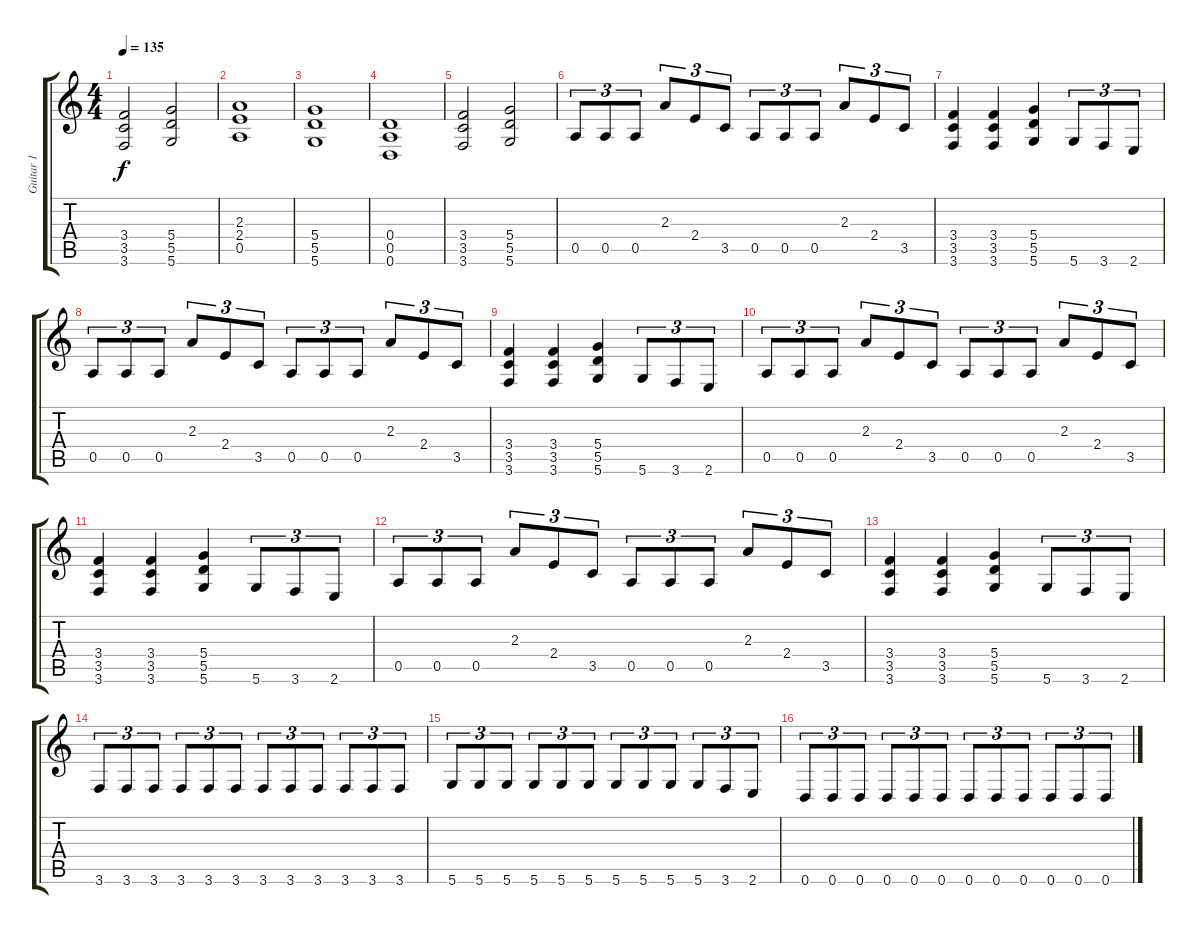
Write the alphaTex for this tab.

\track ("Guitar 1" "Guitar 1") {instrument distortionguitar}
\staff {score tabs}
\tuning (E4 B3 G3 D3 A2 D2) {hide}
\ts (4 4)
\tempo 135
\clef g2
\ks c
(3.4 3.5 3.6).2{dy f} (5.4 5.5 5.6).2 |
(2.3 2.4 0.5).1 |
(5.4 5.5 5.6).1 |
(0.4 0.5 0.6).1 |
(3.4 3.5 3.6).2 (5.4 5.5 5.6).2 |
0.5.8{tu (3 2) volume 16} 0.5.8{tu (3 2)} 0.5.8{tu (3 2)} 2.3.8{tu (3 2)} 2.4.8{tu (3 2)} 3.5.8{tu (3 2)} 0.5.8{tu (3 2)} 0.5.8{tu (3 2)} 0.5.8{tu (3 2)} 2.3.8{tu (3 2)} 2.4.8{tu (3 2)} 3.5.8{tu (3 2)} |
(3.4 3.5 3.6).4 (3.4 3.5 3.6).4 (5.4 5.5 5.6).4 5.6.8{tu (3 2)} 3.6.8{tu (3 2)} 2.6.8{tu (3 2)} |
0.5.8{tu (3 2) volume 16} 0.5.8{tu (3 2)} 0.5.8{tu (3 2)} 2.3.8{tu (3 2)} 2.4.8{tu (3 2)} 3.5.8{tu (3 2)} 0.5.8{tu (3 2)} 0.5.8{tu (3 2)} 0.5.8{tu (3 2)} 2.3.8{tu (3 2)} 2.4.8{tu (3 2)} 3.5.8{tu (3 2)} |
(3.4 3.5 3.6).4 (3.4 3.5 3.6).4 (5.4 5.5 5.6).4 5.6.8{tu (3 2)} 3.6.8{tu (3 2)} 2.6.8{tu (3 2)} |
0.5.8{tu (3 2) volume 16} 0.5.8{tu (3 2)} 0.5.8{tu (3 2)} 2.3.8{tu (3 2)} 2.4.8{tu (3 2)} 3.5.8{tu (3 2)} 0.5.8{tu (3 2)} 0.5.8{tu (3 2)} 0.5.8{tu (3 2)} 2.3.8{tu (3 2)} 2.4.8{tu (3 2)} 3.5.8{tu (3 2)} |
(3.4 3.5 3.6).4 (3.4 3.5 3.6).4 (5.4 5.5 5.6).4 5.6.8{tu (3 2)} 3.6.8{tu (3 2)} 2.6.8{tu (3 2)} |
0.5.8{tu (3 2) volume 16} 0.5.8{tu (3 2)} 0.5.8{tu (3 2)} 2.3.8{tu (3 2)} 2.4.8{tu (3 2)} 3.5.8{tu (3 2)} 0.5.8{tu (3 2)} 0.5.8{tu (3 2)} 0.5.8{tu (3 2)} 2.3.8{tu (3 2)} 2.4.8{tu (3 2)} 3.5.8{tu (3 2)} |
(3.4 3.5 3.6).4 (3.4 3.5 3.6).4 (5.4 5.5 5.6).4 5.6.8{tu (3 2)} 3.6.8{tu (3 2)} 2.6.8{tu (3 2)} |
3.6.8{tu (3 2) volume 16} 3.6.8{tu (3 2)} 3.6.8{tu (3 2)} 3.6.8{tu (3 2)} 3.6.8{tu (3 2)} 3.6.8{tu (3 2)} 3.6.8{tu (3 2)} 3.6.8{tu (3 2)} 3.6.8{tu (3 2)} 3.6.8{tu (3 2)} 3.6.8{tu (3 2)} 3.6.8{tu (3 2)} |
5.6.8{tu (3 2)} 5.6.8{tu (3 2)} 5.6.8{tu (3 2)} 5.6.8{tu (3 2)} 5.6.8{tu (3 2)} 5.6.8{tu (3 2)} 5.6.8{tu (3 2)} 5.6.8{tu (3 2)} 5.6.8{tu (3 2)} 5.6.8{tu (3 2)} 3.6.8{tu (3 2)} 2.6.8{tu (3 2)} |
0.6.8{tu (3 2)} 0.6.8{tu (3 2)} 0.6.8{tu (3 2)} 0.6.8{tu (3 2)} 0.6.8{tu (3 2)} 0.6.8{tu (3 2)} 0.6.8{tu (3 2)} 0.6.8{tu (3 2)} 0.6.8{tu (3 2)} 0.6.8{tu (3 2)} 0.6.8{tu (3 2)} 0.6.8{tu (3 2)}
